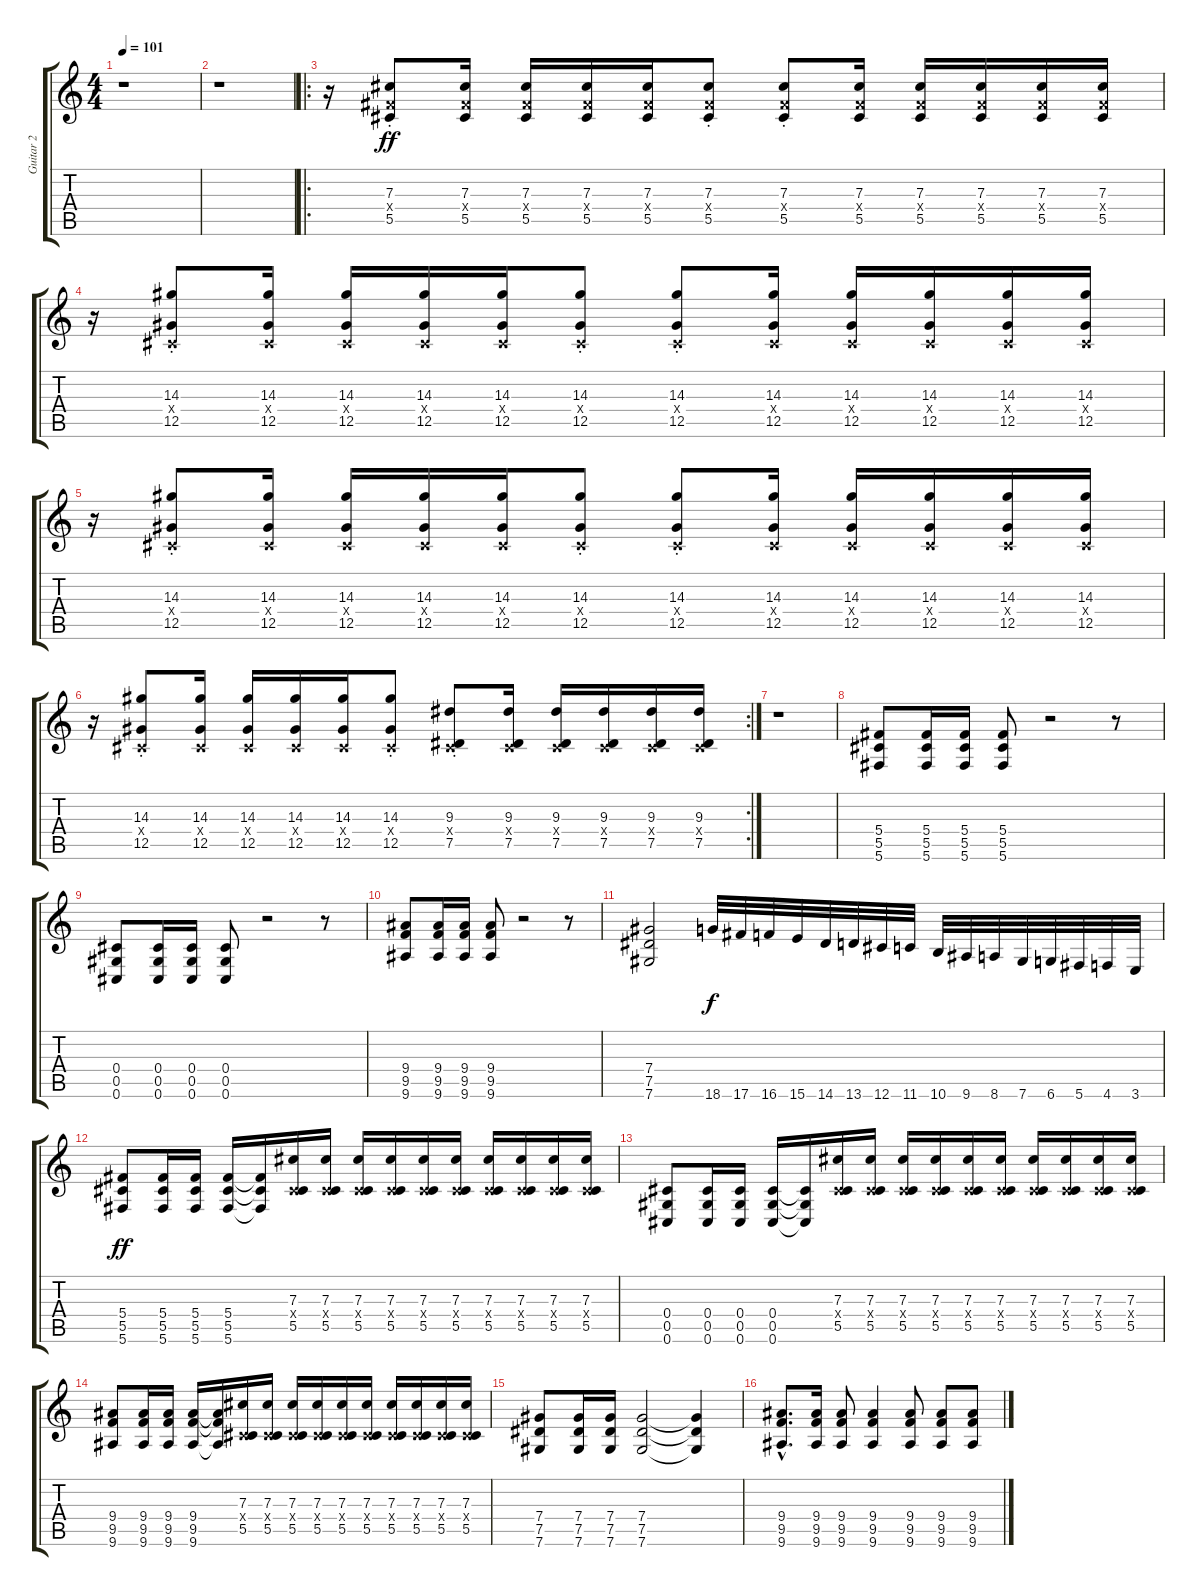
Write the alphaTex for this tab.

\track ("Guitar 2" "Guitar 2") {instrument distortionguitar}
\staff {score tabs}
\tuning (Eb4 Bb3 Gb3 Db3 Ab2 Db2) {hide}
\ts (4 4)
\tempo 101
\clef g2
\ks c
r.1{dy ff instrument distortionguitar} |
r.1 |
\ro
r.16 (7.3{st} 5.4{x} 5.5{st}).8 (7.3 5.4{x} 5.5).16 (7.3 5.4{x} 5.5).16 (7.3 5.4{x} 5.5).16 (7.3 5.4{x} 5.5).16 (7.3{st} 5.4{x} 5.5{st}).8 (7.3{st} 5.4{x} 5.5{st}).8 (7.3 5.4{x} 5.5).16 (7.3 5.4{x} 5.5).16 (7.3 5.4{x} 5.5).16 (7.3 5.4{x} 5.5).16 (7.3 5.4{x} 5.5).16 |
r.16 (14.3{st} 0.4{x} 12.5{st}).8 (14.3 0.4{x} 12.5).16 (14.3 0.4{x} 12.5).16 (14.3 0.4{x} 12.5).16 (14.3 0.4{x} 12.5).16 (14.3{st} 0.4{x} 12.5{st}).8 (14.3{st} 0.4{x} 12.5{st}).8 (14.3 0.4{x} 12.5).16 (14.3 0.4{x} 12.5).16 (14.3 0.4{x} 12.5).16 (14.3 0.4{x} 12.5).16 (14.3 0.4{x} 12.5).16 |
r.16 (14.3{st} 0.4{x} 12.5{st}).8 (14.3 0.4{x} 12.5).16 (14.3 0.4{x} 12.5).16 (14.3 0.4{x} 12.5).16 (14.3 0.4{x} 12.5).16 (14.3{st} 0.4{x} 12.5{st}).8 (14.3{st} 0.4{x} 12.5{st}).8 (14.3 0.4{x} 12.5).16 (14.3 0.4{x} 12.5).16 (14.3 0.4{x} 12.5).16 (14.3 0.4{x} 12.5).16 (14.3 0.4{x} 12.5).16 |
\rc 2
r.16 (14.3{st} 0.4{x} 12.5{st}).8 (14.3 0.4{x} 12.5).16 (14.3 0.4{x} 12.5).16 (14.3 0.4{x} 12.5).16 (14.3 0.4{x} 12.5).16 (14.3{st} 0.4{x} 12.5{st}).8 (9.3{st} 0.4{x} 7.5{st}).8 (9.3 0.4{x} 7.5).16 (9.3 0.4{x} 7.5).16 (9.3 0.4{x} 7.5).16 (9.3 0.4{x} 7.5).16 (9.3 0.4{x} 7.5).16 |
r.1 |
(5.4 5.5 5.6).8 (5.4 5.5 5.6).16 (5.4 5.5 5.6).16 (5.4 5.5 5.6).8 r.2 r.8 |
(0.4 0.5 0.6).8 (0.4 0.5 0.6).16 (0.4 0.5 0.6).16 (0.4 0.5 0.6).8 r.2 r.8 |
(9.4 9.5 9.6).8 (9.4 9.5 9.6).16 (9.4 9.5 9.6).16 (9.4 9.5 9.6).8 r.2 r.8 |
(7.4 7.5 7.6).2 18.6.32{dy f instrument guitarfretnoise} 17.6.32 16.6.32 15.6.32 14.6.32 13.6.32 12.6.32 11.6.32 10.6.32 9.6.32 8.6.32 7.6.32 6.6.32 5.6.32 4.6.32 3.6.32 |
(5.4 5.5 5.6).8{dy ff instrument distortionguitar} (5.4 5.5 5.6).16 (5.4 5.5 5.6).16 (5.4 5.5 5.6).16 (5.4{t} 5.5{t} 5.6{t}).16 (7.3 0.4{x} 5.5).16 (7.3 0.4{x} 5.5).16 (7.3 0.4{x} 5.5).16 (7.3 0.4{x} 5.5).16 (7.3 0.4{x} 5.5).16 (7.3 0.4{x} 5.5).16 (7.3 0.4{x} 5.5).16 (7.3 0.4{x} 5.5).16 (7.3 0.4{x} 5.5).16 (7.3 0.4{x} 5.5).16 |
(0.4 0.5 0.6).8 (0.4 0.5 0.6).16 (0.4 0.5 0.6).16 (0.4 0.5 0.6).16 (0.4{t} 0.5{t} 0.6{t}).16 (7.3 0.4{x} 5.5).16 (7.3 0.4{x} 5.5).16 (7.3 0.4{x} 5.5).16 (7.3 0.4{x} 5.5).16 (7.3 0.4{x} 5.5).16 (7.3 0.4{x} 5.5).16 (7.3 0.4{x} 5.5).16 (7.3 0.4{x} 5.5).16 (7.3 0.4{x} 5.5).16 (7.3 0.4{x} 5.5).16 |
(9.4 9.5 9.6).8 (9.4 9.5 9.6).16 (9.4 9.5 9.6).16 (9.4 9.5 9.6).16 (9.4{t} 9.5{t} 9.6{t}).16 (7.3 0.4{x} 5.5).16 (7.3 0.4{x} 5.5).16 (7.3 0.4{x} 5.5).16 (7.3 0.4{x} 5.5).16 (7.3 0.4{x} 5.5).16 (7.3 0.4{x} 5.5).16 (7.3 0.4{x} 5.5).16 (7.3 0.4{x} 5.5).16 (7.3 0.4{x} 5.5).16 (7.3 0.4{x} 5.5).16 |
(7.4 7.5 7.6).8 (7.4 7.5 7.6).16 (7.4 7.5 7.6).16 (7.4 7.5 7.6).2 (7.4{t} 7.5{t} 7.6{t}).4 |
(9.4{hac} 9.5{hac} 9.6{hac}).8{d} (9.4 9.5 9.6).16 (9.4 9.5 9.6).8 (9.4 9.5 9.6).4 (9.4 9.5 9.6).8 (9.4 9.5 9.6).8 (9.4 9.5 9.6).8
